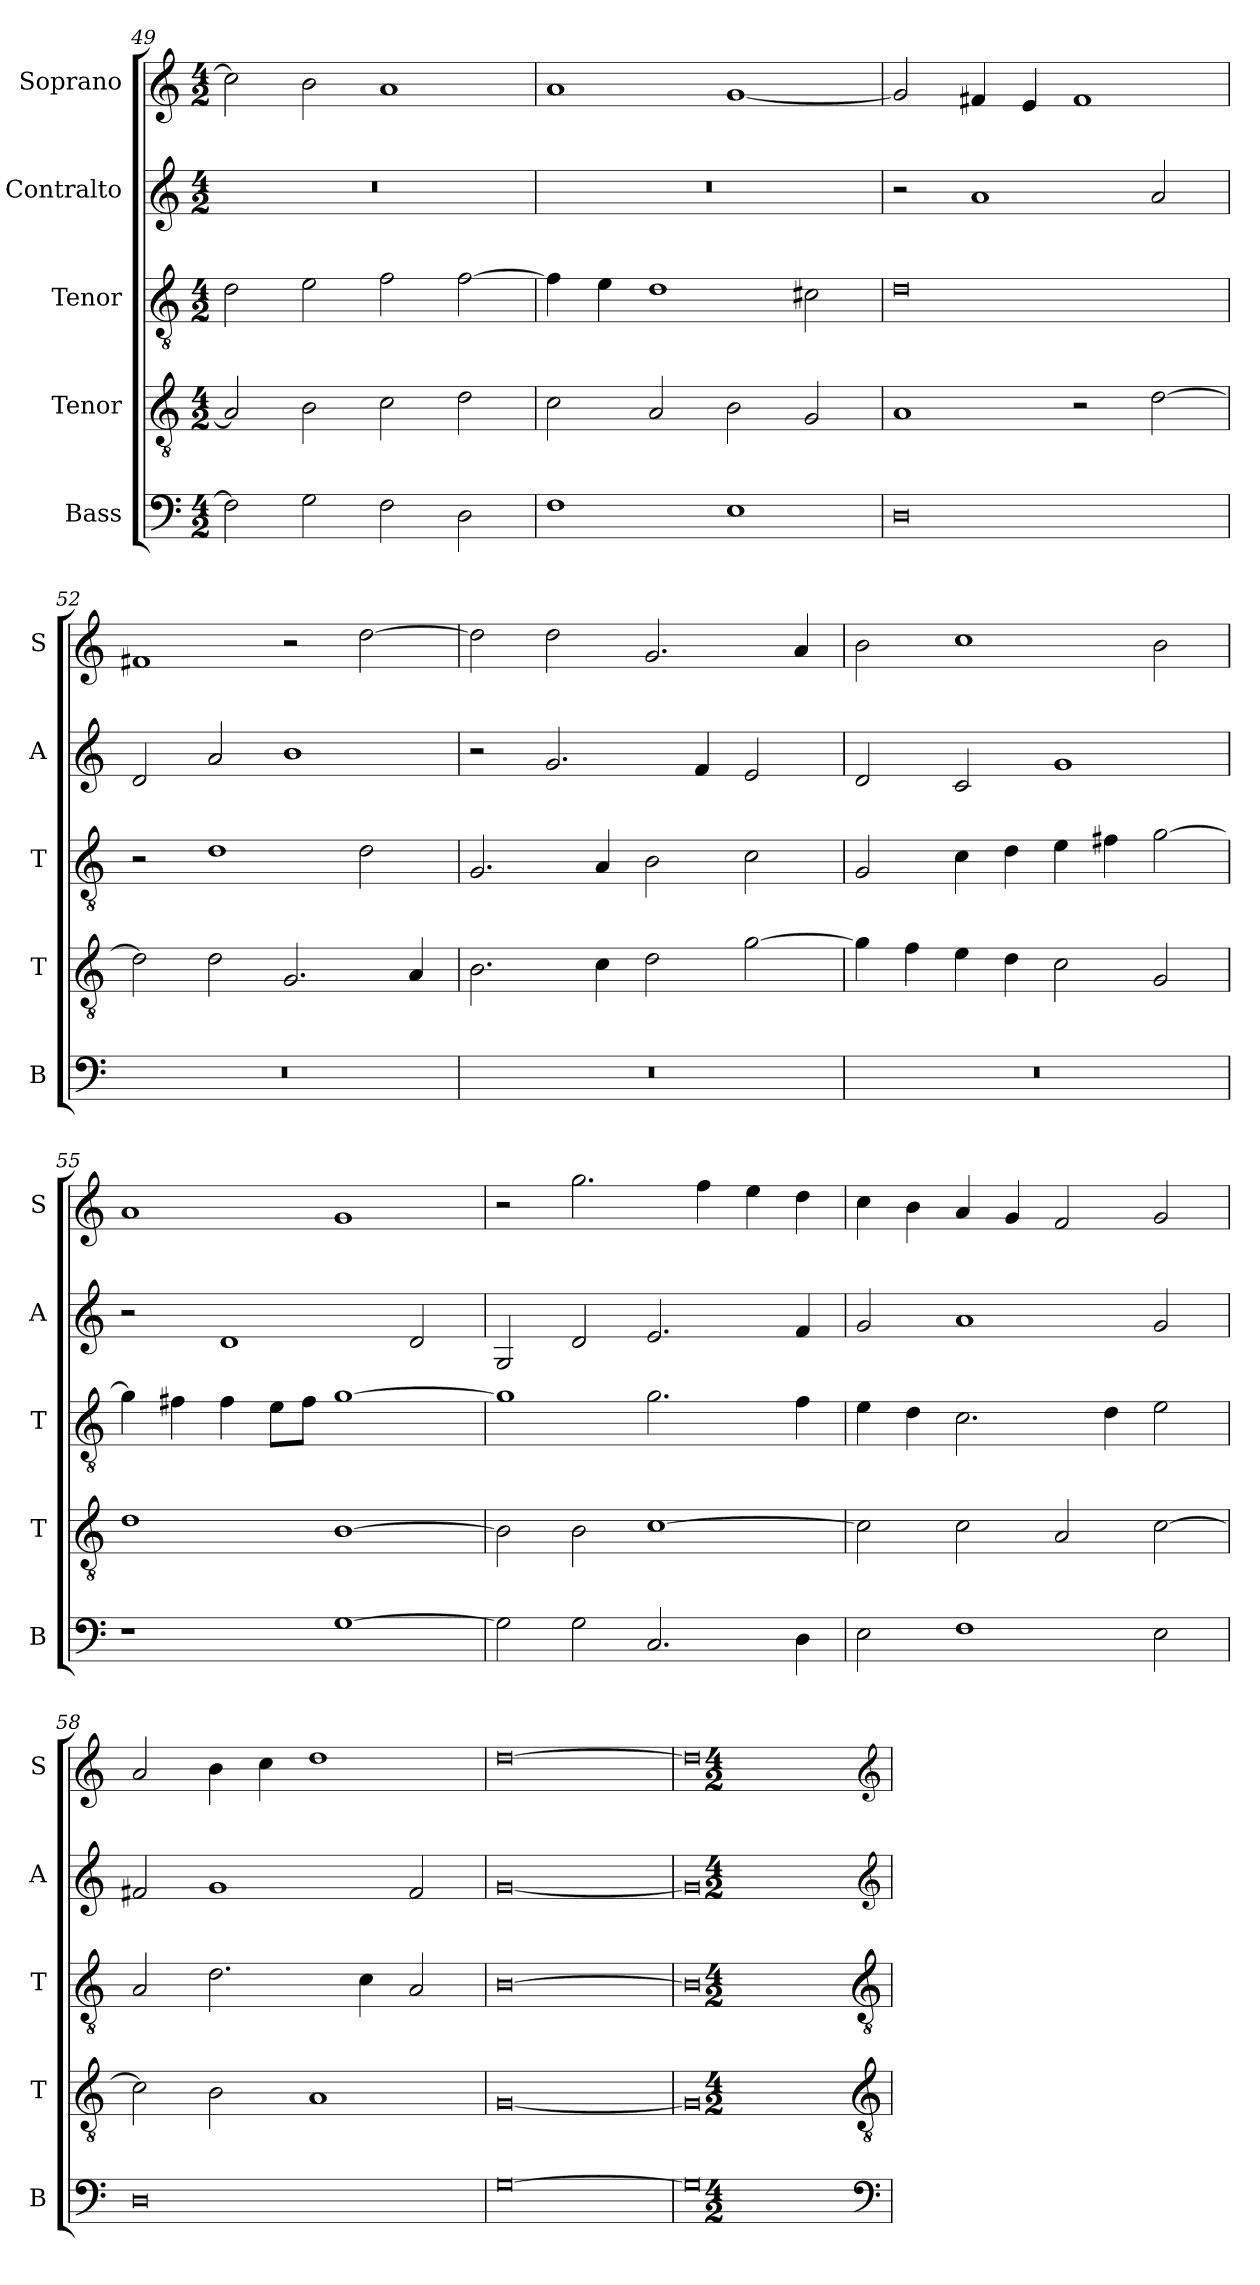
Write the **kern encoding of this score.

**kern	**kern	**kern	**kern	**kern
*part5	*part4	*part3	*part2	*part1
*staff5	*staff4	*staff3	*staff2	*staff1
*I"Bass	*I"Tenor	*I"Tenor	*I"Contralto	*I"Soprano
*I'B	*I'T	*I'T	*I'A	*I'S
*clefF4	*clefGv2	*clefGv2	*clefG2	*clefG2
*k[]	*k[]	*k[]	*k[]	*k[]
*G:mix	*G:mix	*G:mix	*G:mix	*G:mix
*M4/2	*M4/2	*M4/2	*M4/2	*M4/2
=49	=49	=49	=49	=49
2F]	2A]	2d	0r	2cc]
2G	2B	2e	.	2b
2F	2c	2f	.	1a
2D	2d	[2f	.	.
=50	=50	=50	=50	=50
1F	2c	4f]	0r	1a
.	.	4e	.	.
.	2A	1d	.	.
1E	2B	.	.	[1g
.	2G	2c#X	.	.
=51	=51	=51	=51	=51
0D	1A	0d	2r	2g]
.	.	.	1a	4f#X
.	.	.	.	4e
.	2r	.	.	1f#
.	[2d	.	2a	.
=52	=52	=52	=52	=52
0r	2d]	2r	2d	1f#X
.	2d	1d	2a	.
.	2.G	.	1b	2r
.	.	2d	.	[2dd
.	4A	.	.	.
=53	=53	=53	=53	=53
0r	2.B	2.G	2r	2dd]
.	.	.	2.g	2dd
.	4c	4A	.	.
.	2d	2B	.	2.g
.	.	.	4f	.
.	[2g	2c	2e	.
.	.	.	.	4a
=54	=54	=54	=54	=54
0r	4g]	2G	2d	2b
.	4f	.	.	.
.	4e	4c	2c	1cc
.	4d	4d	.	.
.	2c	4e	1g	.
.	.	4f#X	.	.
.	2G	[2g	.	2b
=55	=55	=55	=55	=55
1r	1d	4g]	2r	1a
.	.	4f#X	.	.
.	.	4f#	1d	.
.	.	8e\L	.	.
.	.	8f#\J	.	.
[1G	[1B	[1g	.	1g
.	.	.	2d	.
=56	=56	=56	=56	=56
2G]	2B]	1g]	2G	2r
2G	2B	.	2d	2.gg
2.C	[1c	2.g	2.e	.
.	.	.	.	4ff
.	.	.	.	4ee
4D	.	4f	4f	4dd
=57	=57	=57	=57	=57
2E	2c]	4e	2g	4cc
.	.	4d	.	4b
1F	2c	2.c	1a	4a
.	.	.	.	4g
.	2A	.	.	2f
.	.	4d	.	.
2E	[2c	2e	2g	2g
=58	=58	=58	=58	=58
0D	2c]	2A	2f#X	2a
.	2B	2.d	1g	4b
.	.	.	.	4cc
.	1A	.	.	1dd
.	.	4c	.	.
.	.	2A	2f#	.
=59	=59	=59	=59	=59
[0G	[0G	[0B	[0g	[0dd
=60	=60	=60	=60	=60
0G]	0G]	0B]	0g]	0dd]
*clefF4	*clefGv2	*clefGv2	*clefG2	*clefG2
*k[]	*k[]	*k[]	*k[]	*k[]
*G:mix	*G:mix	*G:mix	*G:mix	*G:mix
*M4/2	*M4/2	*M4/2	*M4/2	*M4/2
=	=	=	=	=
*-	*-	*-	*-	*-
